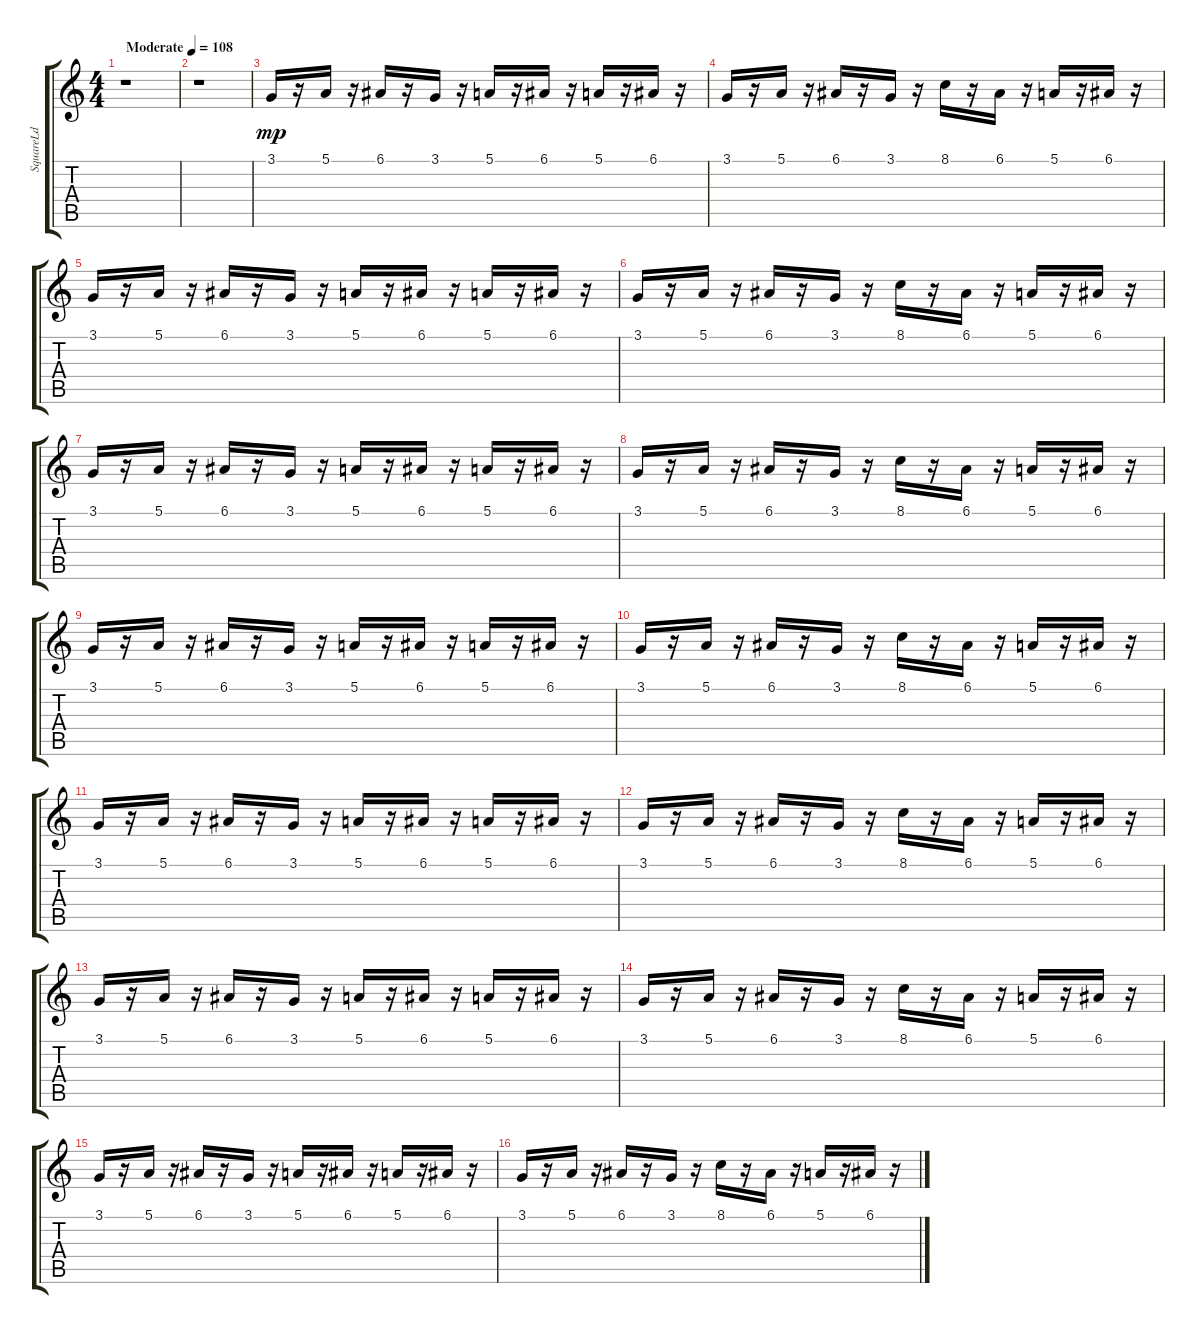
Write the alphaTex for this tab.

\track ("SquareLd" "SquareLd") {instrument lead1square}
\staff {score tabs}
\tuning (E4 B3 G3 D3 A2 E2) {hide}
\ts (4 4)
\tempo (108 "Moderate")
\clef g2
\ks c
r.1{dy mp instrument lead1square} |
r.1 |
3.1.16 r.16 5.1.16 r.16 6.1.16 r.16 3.1.16 r.16 5.1.16 r.16 6.1.16 r.16 5.1.16 r.16 6.1.16 r.16 |
3.1.16 r.16 5.1.16 r.16 6.1.16 r.16 3.1.16 r.16 8.1.16 r.16 6.1.16 r.16 5.1.16 r.16 6.1.16 r.16 |
3.1.16 r.16 5.1.16 r.16 6.1.16 r.16 3.1.16 r.16 5.1.16 r.16 6.1.16 r.16 5.1.16 r.16 6.1.16 r.16 |
3.1.16 r.16 5.1.16 r.16 6.1.16 r.16 3.1.16 r.16 8.1.16 r.16 6.1.16 r.16 5.1.16 r.16 6.1.16 r.16 |
3.1.16 r.16 5.1.16 r.16 6.1.16 r.16 3.1.16 r.16 5.1.16 r.16 6.1.16 r.16 5.1.16 r.16 6.1.16 r.16 |
3.1.16 r.16 5.1.16 r.16 6.1.16 r.16 3.1.16 r.16 8.1.16 r.16 6.1.16 r.16 5.1.16 r.16 6.1.16 r.16 |
3.1.16 r.16 5.1.16 r.16 6.1.16 r.16 3.1.16 r.16 5.1.16 r.16 6.1.16 r.16 5.1.16 r.16 6.1.16 r.16 |
3.1.16 r.16 5.1.16 r.16 6.1.16 r.16 3.1.16 r.16 8.1.16 r.16 6.1.16 r.16 5.1.16 r.16 6.1.16 r.16 |
3.1.16 r.16 5.1.16 r.16 6.1.16 r.16 3.1.16 r.16 5.1.16 r.16 6.1.16 r.16 5.1.16 r.16 6.1.16 r.16 |
3.1.16 r.16 5.1.16 r.16 6.1.16 r.16 3.1.16 r.16 8.1.16 r.16 6.1.16 r.16 5.1.16 r.16 6.1.16 r.16 |
3.1.16 r.16 5.1.16 r.16 6.1.16 r.16 3.1.16 r.16 5.1.16 r.16 6.1.16 r.16 5.1.16 r.16 6.1.16 r.16 |
3.1.16 r.16 5.1.16 r.16 6.1.16 r.16 3.1.16 r.16 8.1.16 r.16 6.1.16 r.16 5.1.16 r.16 6.1.16 r.16 |
3.1.16 r.16 5.1.16 r.16 6.1.16 r.16 3.1.16 r.16 5.1.16 r.16 6.1.16 r.16 5.1.16 r.16 6.1.16 r.16 |
3.1.16 r.16 5.1.16 r.16 6.1.16 r.16 3.1.16 r.16 8.1.16 r.16 6.1.16 r.16 5.1.16 r.16 6.1.16 r.16
